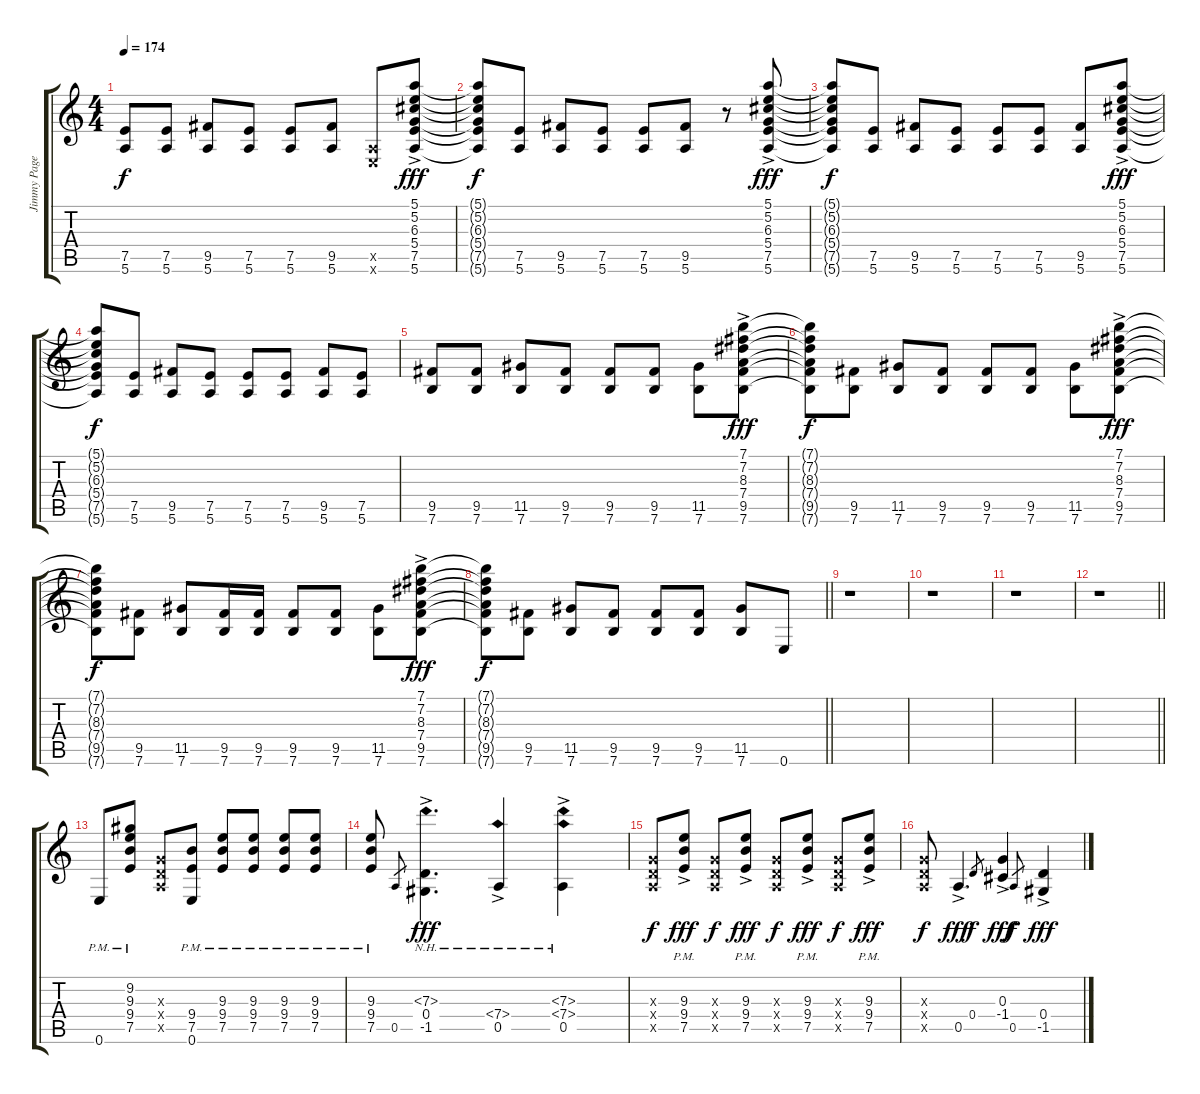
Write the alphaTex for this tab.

\track ("Jimmy Page - Guitar" "Jimmy Page") {instrument overdrivenguitar}
\staff {score tabs}
\tuning (E4 B3 G3 D3 A2 E2) {hide}
\ts (4 4)
\tempo 174
\clef g2
\ks c
(7.5 5.6).8{dy f volume 13} (7.5 5.6).8 (9.5 5.6).8 (7.5 5.6).8 (7.5 5.6).8 (9.5 5.6).8 (0.5{x} 0.6{x}).8 (5.1{ac} 5.2{ac} 6.3{ac} 5.4{ac} 7.5{ac} 5.6{ac}).8{dy fff} |
(5.1{t} 5.2{t} 6.3{t} 5.4{t} 7.5{t} 5.6{t}).8{dy f} (7.5 5.6).8 (9.5 5.6).8 (7.5 5.6).8 (7.5 5.6).8 (9.5 5.6).8 r.8 (5.1{ac} 5.2{ac} 6.3{ac} 5.4{ac} 7.5{ac} 5.6{ac}).8{dy fff} |
(5.1{t} 5.2{t} 6.3{t} 5.4{t} 7.5{t} 5.6{t}).8{dy f} (7.5 5.6).8 (9.5 5.6).8 (7.5 5.6).8 (7.5 5.6).8 (7.5 5.6).8 (9.5 5.6).8 (5.1{ac} 5.2{ac} 6.3{ac} 5.4{ac} 7.5{ac} 5.6{ac}).8{dy fff} |
(5.1{t} 5.2{t} 6.3{t} 5.4{t} 7.5{t} 5.6{t}).8{dy f} (7.5 5.6).8 (9.5 5.6).8 (7.5 5.6).8 (7.5 5.6).8 (7.5 5.6).8 (9.5 5.6).8 (7.5 5.6).8 |
(9.5 7.6).8 (9.5 7.6).8 (11.5 7.6).8 (9.5 7.6).8 (9.5 7.6).8 (9.5 7.6).8 (11.5 7.6).8 (7.1{ac} 7.2{ac} 8.3{ac} 7.4{ac} 9.5{ac} 7.6{ac}).8{dy fff} |
(7.1{t} 7.2{t} 8.3{t} 7.4{t} 9.5{t} 7.6{t}).8{dy f} (9.5 7.6).8 (11.5 7.6).8 (9.5 7.6).8 (9.5 7.6).8 (9.5 7.6).8 (11.5 7.6).8 (7.1{ac} 7.2{ac} 8.3{ac} 7.4{ac} 9.5{ac} 7.6{ac}).8{dy fff} |
(7.1{t} 7.2{t} 8.3{t} 7.4{t} 9.5{t} 7.6{t}).8{dy f} (9.5 7.6).8 (11.5 7.6).8 (9.5 7.6).16 (9.5 7.6).16 (9.5 7.6).8 (9.5 7.6).8 (11.5 7.6).8 (7.1{ac} 7.2{ac} 8.3{ac} 7.4{ac} 9.5{ac} 7.6{ac}).8{dy fff} |
\barLineRight lightlight
(7.1{t} 7.2{t} 8.3{t} 7.4{t} 9.5{t} 7.6{t}).8{dy f} (9.5 7.6).8 (11.5 7.6).8 (9.5 7.6).8 (9.5 7.6).8 (9.5 7.6).8 (11.5 7.6).8 0.6.8 |
r.1 |
r.1 |
r.1 |
\barLineRight lightlight
r.1 |
0.6{pm}.8 (9.2{pm} 9.3{pm} 9.4{pm} 7.5{pm}).8 (0.3{x} 0.4{x} 0.5{x}).8 (9.4{pm} 7.5{pm} 0.6{pm}).8 (9.3{pm} 9.4{pm} 7.5{pm}).8 (9.3{pm} 9.4{pm} 7.5{pm}).8 (9.3{pm} 9.4{pm} 7.5{pm}).8 (9.3{pm} 9.4{pm} 7.5{pm}).8 |
(9.3{pm} 9.4{pm} 7.5{pm}).8 0.5.8{gr} (7.3{nh ac} 0.4{ac} -1.5).4{d dy fff} (7.4{nh ac} 0.5{ac}).4 (7.3{nh ac} 7.4{nh ac} 0.5{ac}).4 |
(0.3{x} 0.4{x} 0.5{x}).8{dy f} (9.3{ac pm} 9.4{ac pm} 7.5{ac pm}).8{dy fff} (0.3{x} 0.4{x} 0.5{x}).8{dy f} (9.3{ac pm} 9.4{ac pm} 7.5{ac pm}).8{dy fff} (0.3{x} 0.4{x} 0.5{x}).8{dy f} (9.3{ac pm} 9.4{ac pm} 7.5{ac pm}).8{dy fff} (0.3{x} 0.4{x} 0.5{x}).8{dy f} (9.3{ac pm} 9.4{ac pm} 7.5{ac pm}).8{dy fff} |
(0.3{x} 0.4{x} 0.5{x}).8{dy f} 0.5{ac}.4{d dy fff} 0.4.8{gr dy f} (0.3{ac} -1.4).4{dy fff} 0.5.8{gr dy f} (0.4{ac} -1.5).4{dy fff}
